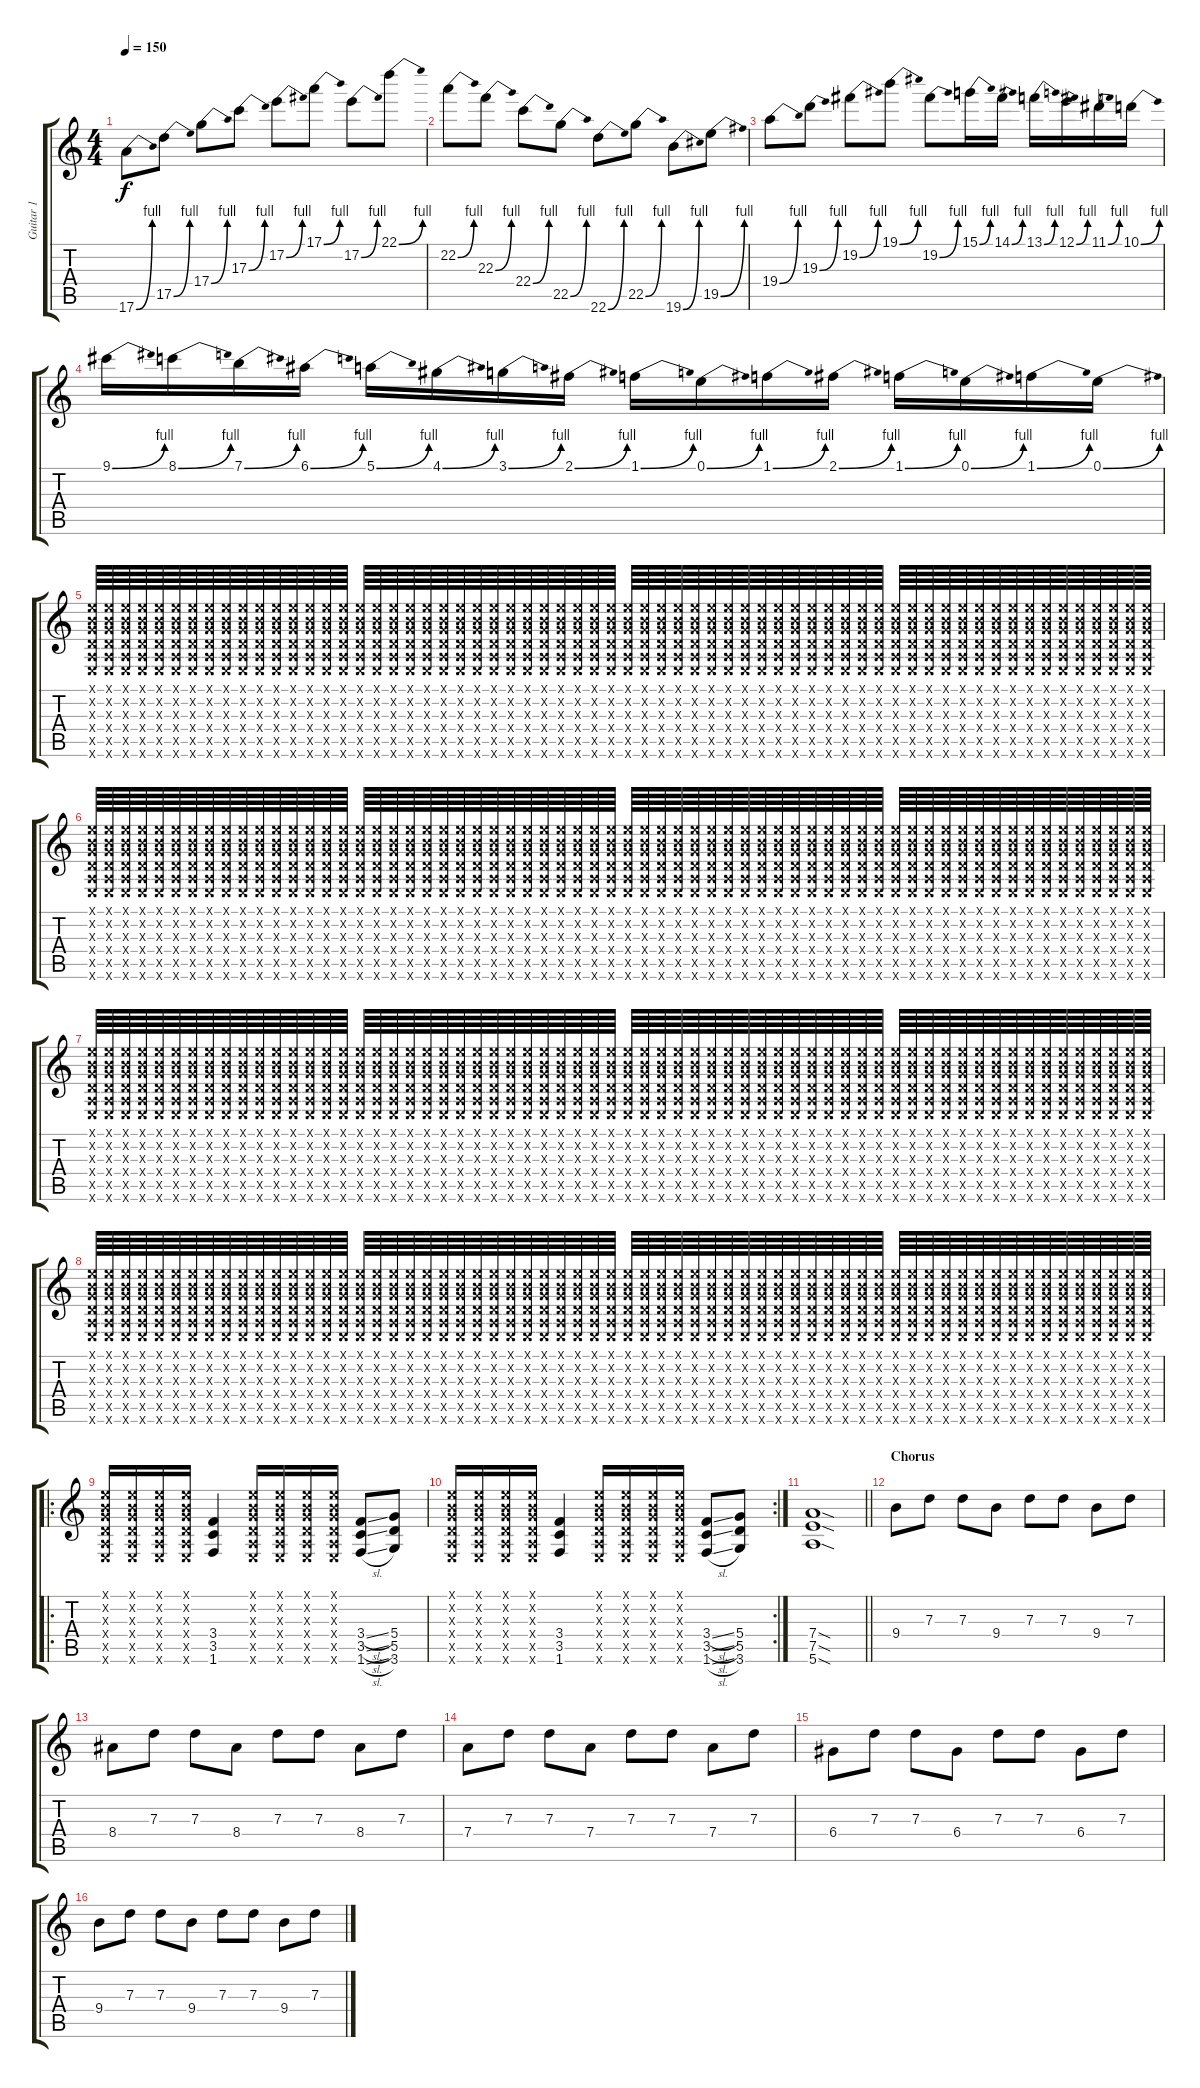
\track ("Guitar 1" "Guitar 1") {instrument distortionguitar}
\staff {score tabs}
\tuning (E4 B3 G3 D3 A2 E2) {hide}
\ts (4 4)
\tempo 150
\clef g2
\ks c
17.6{be (bend 0 0 60 4)}.8{dy f} 17.5{be (bend 0 0 60 4)}.8 17.4{be (bend 0 0 60 4)}.8 17.3{be (bend 0 0 60 4)}.8 17.2{be (bend 0 0 60 4)}.8 17.1{be (bend 0 0 60 4)}.8 17.2{be (bend 0 0 60 4)}.8 22.1{be (bend 0 0 60 4)}.8 |
22.2{be (bend 0 0 60 4)}.8 22.3{be (bend 0 0 60 4)}.8 22.4{be (bend 0 0 60 4)}.8 22.5{be (bend 0 0 60 4)}.8 22.6{be (bend 0 0 60 4)}.8 22.5{be (bend 0 0 60 4)}.8 19.6{be (bend 0 0 60 4)}.8 19.5{be (bend 0 0 60 4)}.8 |
19.4{be (bend 0 0 60 4)}.8 19.3{be (bend 0 0 60 4)}.8 19.2{be (bend 0 0 60 4)}.8 19.1{be (bend 0 0 60 4)}.8 19.2{be (bend 0 0 60 4)}.8 15.1{be (bend 0 0 60 4)}.16 14.1{be (bend 0 0 60 4)}.16 13.1{be (bend 0 0 60 4)}.16 12.1{be (bend 0 0 60 4)}.16 11.1{be (bend 0 0 60 4)}.16 10.1{be (bend 0 0 60 4)}.16 |
9.1{be (bend 0 0 60 4)}.16 8.1{be (bend 0 0 60 4)}.16 7.1{be (bend 0 0 60 4)}.16 6.1{be (bend 0 0 60 4)}.16 5.1{be (bend 0 0 60 4)}.16 4.1{be (bend 0 0 60 4)}.16 3.1{be (bend 0 0 60 4)}.16 2.1{be (bend 0 0 60 4)}.16 1.1{be (bend 0 0 60 4)}.16 0.1{be (bend 0 0 60 4)}.16 1.1{be (bend 0 0 60 4)}.16 2.1{be (bend 0 0 60 4)}.16 1.1{be (bend 0 0 60 4)}.16 0.1{be (bend 0 0 60 4)}.16 1.1{be (bend 0 0 60 4)}.16 0.1{be (bend 0 0 60 4)}.16 |
(0.1{x} 0.2{x} 0.3{x} 0.4{x} 0.5{x} 0.6{x}).64 (0.1{x} 0.2{x} 0.3{x} 0.4{x} 0.5{x} 0.6{x}).64 (0.1{x} 0.2{x} 0.3{x} 0.4{x} 0.5{x} 0.6{x}).64 (0.1{x} 0.2{x} 0.3{x} 0.4{x} 0.5{x} 0.6{x}).64 (0.1{x} 0.2{x} 0.3{x} 0.4{x} 0.5{x} 0.6{x}).64 (0.1{x} 0.2{x} 0.3{x} 0.4{x} 0.5{x} 0.6{x}).64 (0.1{x} 0.2{x} 0.3{x} 0.4{x} 0.5{x} 0.6{x}).64 (0.1{x} 0.2{x} 0.3{x} 0.4{x} 0.5{x} 0.6{x}).64 (0.1{x} 0.2{x} 0.3{x} 0.4{x} 0.5{x} 0.6{x}).64 (0.1{x} 0.2{x} 0.3{x} 0.4{x} 0.5{x} 0.6{x}).64 (0.1{x} 0.2{x} 0.3{x} 0.4{x} 0.5{x} 0.6{x}).64 (0.1{x} 0.2{x} 0.3{x} 0.4{x} 0.5{x} 0.6{x}).64 (0.1{x} 0.2{x} 0.3{x} 0.4{x} 0.5{x} 0.6{x}).64 (0.1{x} 0.2{x} 0.3{x} 0.4{x} 0.5{x} 0.6{x}).64 (0.1{x} 0.2{x} 0.3{x} 0.4{x} 0.5{x} 0.6{x}).64 (0.1{x} 0.2{x} 0.3{x} 0.4{x} 0.5{x} 0.6{x}).64 (0.1{x} 0.2{x} 0.3{x} 0.4{x} 0.5{x} 0.6{x}).64 (0.1{x} 0.2{x} 0.3{x} 0.4{x} 0.5{x} 0.6{x}).64 (0.1{x} 0.2{x} 0.3{x} 0.4{x} 0.5{x} 0.6{x}).64 (0.1{x} 0.2{x} 0.3{x} 0.4{x} 0.5{x} 0.6{x}).64 (0.1{x} 0.2{x} 0.3{x} 0.4{x} 0.5{x} 0.6{x}).64 (0.1{x} 0.2{x} 0.3{x} 0.4{x} 0.5{x} 0.6{x}).64 (0.1{x} 0.2{x} 0.3{x} 0.4{x} 0.5{x} 0.6{x}).64 (0.1{x} 0.2{x} 0.3{x} 0.4{x} 0.5{x} 0.6{x}).64 (0.1{x} 0.2{x} 0.3{x} 0.4{x} 0.5{x} 0.6{x}).64 (0.1{x} 0.2{x} 0.3{x} 0.4{x} 0.5{x} 0.6{x}).64 (0.1{x} 0.2{x} 0.3{x} 0.4{x} 0.5{x} 0.6{x}).64 (0.1{x} 0.2{x} 0.3{x} 0.4{x} 0.5{x} 0.6{x}).64 (0.1{x} 0.2{x} 0.3{x} 0.4{x} 0.5{x} 0.6{x}).64 (0.1{x} 0.2{x} 0.3{x} 0.4{x} 0.5{x} 0.6{x}).64 (0.1{x} 0.2{x} 0.3{x} 0.4{x} 0.5{x} 0.6{x}).64 (0.1{x} 0.2{x} 0.3{x} 0.4{x} 0.5{x} 0.6{x}).64 (0.1{x} 0.2{x} 0.3{x} 0.4{x} 0.5{x} 0.6{x}).64 (0.1{x} 0.2{x} 0.3{x} 0.4{x} 0.5{x} 0.6{x}).64 (0.1{x} 0.2{x} 0.3{x} 0.4{x} 0.5{x} 0.6{x}).64 (0.1{x} 0.2{x} 0.3{x} 0.4{x} 0.5{x} 0.6{x}).64 (0.1{x} 0.2{x} 0.3{x} 0.4{x} 0.5{x} 0.6{x}).64 (0.1{x} 0.2{x} 0.3{x} 0.4{x} 0.5{x} 0.6{x}).64 (0.1{x} 0.2{x} 0.3{x} 0.4{x} 0.5{x} 0.6{x}).64 (0.1{x} 0.2{x} 0.3{x} 0.4{x} 0.5{x} 0.6{x}).64 (0.1{x} 0.2{x} 0.3{x} 0.4{x} 0.5{x} 0.6{x}).64 (0.1{x} 0.2{x} 0.3{x} 0.4{x} 0.5{x} 0.6{x}).64 (0.1{x} 0.2{x} 0.3{x} 0.4{x} 0.5{x} 0.6{x}).64 (0.1{x} 0.2{x} 0.3{x} 0.4{x} 0.5{x} 0.6{x}).64 (0.1{x} 0.2{x} 0.3{x} 0.4{x} 0.5{x} 0.6{x}).64 (0.1{x} 0.2{x} 0.3{x} 0.4{x} 0.5{x} 0.6{x}).64 (0.1{x} 0.2{x} 0.3{x} 0.4{x} 0.5{x} 0.6{x}).64 (0.1{x} 0.2{x} 0.3{x} 0.4{x} 0.5{x} 0.6{x}).64 (0.1{x} 0.2{x} 0.3{x} 0.4{x} 0.5{x} 0.6{x}).64 (0.1{x} 0.2{x} 0.3{x} 0.4{x} 0.5{x} 0.6{x}).64 (0.1{x} 0.2{x} 0.3{x} 0.4{x} 0.5{x} 0.6{x}).64 (0.1{x} 0.2{x} 0.3{x} 0.4{x} 0.5{x} 0.6{x}).64 (0.1{x} 0.2{x} 0.3{x} 0.4{x} 0.5{x} 0.6{x}).64 (0.1{x} 0.2{x} 0.3{x} 0.4{x} 0.5{x} 0.6{x}).64 (0.1{x} 0.2{x} 0.3{x} 0.4{x} 0.5{x} 0.6{x}).64 (0.1{x} 0.2{x} 0.3{x} 0.4{x} 0.5{x} 0.6{x}).64 (0.1{x} 0.2{x} 0.3{x} 0.4{x} 0.5{x} 0.6{x}).64 (0.1{x} 0.2{x} 0.3{x} 0.4{x} 0.5{x} 0.6{x}).64 (0.1{x} 0.2{x} 0.3{x} 0.4{x} 0.5{x} 0.6{x}).64 (0.1{x} 0.2{x} 0.3{x} 0.4{x} 0.5{x} 0.6{x}).64 (0.1{x} 0.2{x} 0.3{x} 0.4{x} 0.5{x} 0.6{x}).64 (0.1{x} 0.2{x} 0.3{x} 0.4{x} 0.5{x} 0.6{x}).64 (0.1{x} 0.2{x} 0.3{x} 0.4{x} 0.5{x} 0.6{x}).64 (0.1{x} 0.2{x} 0.3{x} 0.4{x} 0.5{x} 0.6{x}).64 |
(0.1{x} 0.2{x} 0.3{x} 0.4{x} 0.5{x} 0.6{x}).64 (0.1{x} 0.2{x} 0.3{x} 0.4{x} 0.5{x} 0.6{x}).64 (0.1{x} 0.2{x} 0.3{x} 0.4{x} 0.5{x} 0.6{x}).64 (0.1{x} 0.2{x} 0.3{x} 0.4{x} 0.5{x} 0.6{x}).64 (0.1{x} 0.2{x} 0.3{x} 0.4{x} 0.5{x} 0.6{x}).64 (0.1{x} 0.2{x} 0.3{x} 0.4{x} 0.5{x} 0.6{x}).64 (0.1{x} 0.2{x} 0.3{x} 0.4{x} 0.5{x} 0.6{x}).64 (0.1{x} 0.2{x} 0.3{x} 0.4{x} 0.5{x} 0.6{x}).64 (0.1{x} 0.2{x} 0.3{x} 0.4{x} 0.5{x} 0.6{x}).64 (0.1{x} 0.2{x} 0.3{x} 0.4{x} 0.5{x} 0.6{x}).64 (0.1{x} 0.2{x} 0.3{x} 0.4{x} 0.5{x} 0.6{x}).64 (0.1{x} 0.2{x} 0.3{x} 0.4{x} 0.5{x} 0.6{x}).64 (0.1{x} 0.2{x} 0.3{x} 0.4{x} 0.5{x} 0.6{x}).64 (0.1{x} 0.2{x} 0.3{x} 0.4{x} 0.5{x} 0.6{x}).64 (0.1{x} 0.2{x} 0.3{x} 0.4{x} 0.5{x} 0.6{x}).64 (0.1{x} 0.2{x} 0.3{x} 0.4{x} 0.5{x} 0.6{x}).64 (0.1{x} 0.2{x} 0.3{x} 0.4{x} 0.5{x} 0.6{x}).64 (0.1{x} 0.2{x} 0.3{x} 0.4{x} 0.5{x} 0.6{x}).64 (0.1{x} 0.2{x} 0.3{x} 0.4{x} 0.5{x} 0.6{x}).64 (0.1{x} 0.2{x} 0.3{x} 0.4{x} 0.5{x} 0.6{x}).64 (0.1{x} 0.2{x} 0.3{x} 0.4{x} 0.5{x} 0.6{x}).64 (0.1{x} 0.2{x} 0.3{x} 0.4{x} 0.5{x} 0.6{x}).64 (0.1{x} 0.2{x} 0.3{x} 0.4{x} 0.5{x} 0.6{x}).64 (0.1{x} 0.2{x} 0.3{x} 0.4{x} 0.5{x} 0.6{x}).64 (0.1{x} 0.2{x} 0.3{x} 0.4{x} 0.5{x} 0.6{x}).64 (0.1{x} 0.2{x} 0.3{x} 0.4{x} 0.5{x} 0.6{x}).64 (0.1{x} 0.2{x} 0.3{x} 0.4{x} 0.5{x} 0.6{x}).64 (0.1{x} 0.2{x} 0.3{x} 0.4{x} 0.5{x} 0.6{x}).64 (0.1{x} 0.2{x} 0.3{x} 0.4{x} 0.5{x} 0.6{x}).64 (0.1{x} 0.2{x} 0.3{x} 0.4{x} 0.5{x} 0.6{x}).64 (0.1{x} 0.2{x} 0.3{x} 0.4{x} 0.5{x} 0.6{x}).64 (0.1{x} 0.2{x} 0.3{x} 0.4{x} 0.5{x} 0.6{x}).64 (0.1{x} 0.2{x} 0.3{x} 0.4{x} 0.5{x} 0.6{x}).64 (0.1{x} 0.2{x} 0.3{x} 0.4{x} 0.5{x} 0.6{x}).64 (0.1{x} 0.2{x} 0.3{x} 0.4{x} 0.5{x} 0.6{x}).64 (0.1{x} 0.2{x} 0.3{x} 0.4{x} 0.5{x} 0.6{x}).64 (0.1{x} 0.2{x} 0.3{x} 0.4{x} 0.5{x} 0.6{x}).64 (0.1{x} 0.2{x} 0.3{x} 0.4{x} 0.5{x} 0.6{x}).64 (0.1{x} 0.2{x} 0.3{x} 0.4{x} 0.5{x} 0.6{x}).64 (0.1{x} 0.2{x} 0.3{x} 0.4{x} 0.5{x} 0.6{x}).64 (0.1{x} 0.2{x} 0.3{x} 0.4{x} 0.5{x} 0.6{x}).64 (0.1{x} 0.2{x} 0.3{x} 0.4{x} 0.5{x} 0.6{x}).64 (0.1{x} 0.2{x} 0.3{x} 0.4{x} 0.5{x} 0.6{x}).64 (0.1{x} 0.2{x} 0.3{x} 0.4{x} 0.5{x} 0.6{x}).64 (0.1{x} 0.2{x} 0.3{x} 0.4{x} 0.5{x} 0.6{x}).64 (0.1{x} 0.2{x} 0.3{x} 0.4{x} 0.5{x} 0.6{x}).64 (0.1{x} 0.2{x} 0.3{x} 0.4{x} 0.5{x} 0.6{x}).64 (0.1{x} 0.2{x} 0.3{x} 0.4{x} 0.5{x} 0.6{x}).64 (0.1{x} 0.2{x} 0.3{x} 0.4{x} 0.5{x} 0.6{x}).64 (0.1{x} 0.2{x} 0.3{x} 0.4{x} 0.5{x} 0.6{x}).64 (0.1{x} 0.2{x} 0.3{x} 0.4{x} 0.5{x} 0.6{x}).64 (0.1{x} 0.2{x} 0.3{x} 0.4{x} 0.5{x} 0.6{x}).64 (0.1{x} 0.2{x} 0.3{x} 0.4{x} 0.5{x} 0.6{x}).64 (0.1{x} 0.2{x} 0.3{x} 0.4{x} 0.5{x} 0.6{x}).64 (0.1{x} 0.2{x} 0.3{x} 0.4{x} 0.5{x} 0.6{x}).64 (0.1{x} 0.2{x} 0.3{x} 0.4{x} 0.5{x} 0.6{x}).64 (0.1{x} 0.2{x} 0.3{x} 0.4{x} 0.5{x} 0.6{x}).64 (0.1{x} 0.2{x} 0.3{x} 0.4{x} 0.5{x} 0.6{x}).64 (0.1{x} 0.2{x} 0.3{x} 0.4{x} 0.5{x} 0.6{x}).64 (0.1{x} 0.2{x} 0.3{x} 0.4{x} 0.5{x} 0.6{x}).64 (0.1{x} 0.2{x} 0.3{x} 0.4{x} 0.5{x} 0.6{x}).64 (0.1{x} 0.2{x} 0.3{x} 0.4{x} 0.5{x} 0.6{x}).64 (0.1{x} 0.2{x} 0.3{x} 0.4{x} 0.5{x} 0.6{x}).64 (0.1{x} 0.2{x} 0.3{x} 0.4{x} 0.5{x} 0.6{x}).64 |
(0.1{x} 0.2{x} 0.3{x} 0.4{x} 0.5{x} 0.6{x}).64 (0.1{x} 0.2{x} 0.3{x} 0.4{x} 0.5{x} 0.6{x}).64 (0.1{x} 0.2{x} 0.3{x} 0.4{x} 0.5{x} 0.6{x}).64 (0.1{x} 0.2{x} 0.3{x} 0.4{x} 0.5{x} 0.6{x}).64 (0.1{x} 0.2{x} 0.3{x} 0.4{x} 0.5{x} 0.6{x}).64 (0.1{x} 0.2{x} 0.3{x} 0.4{x} 0.5{x} 0.6{x}).64 (0.1{x} 0.2{x} 0.3{x} 0.4{x} 0.5{x} 0.6{x}).64 (0.1{x} 0.2{x} 0.3{x} 0.4{x} 0.5{x} 0.6{x}).64 (0.1{x} 0.2{x} 0.3{x} 0.4{x} 0.5{x} 0.6{x}).64 (0.1{x} 0.2{x} 0.3{x} 0.4{x} 0.5{x} 0.6{x}).64 (0.1{x} 0.2{x} 0.3{x} 0.4{x} 0.5{x} 0.6{x}).64 (0.1{x} 0.2{x} 0.3{x} 0.4{x} 0.5{x} 0.6{x}).64 (0.1{x} 0.2{x} 0.3{x} 0.4{x} 0.5{x} 0.6{x}).64 (0.1{x} 0.2{x} 0.3{x} 0.4{x} 0.5{x} 0.6{x}).64 (0.1{x} 0.2{x} 0.3{x} 0.4{x} 0.5{x} 0.6{x}).64 (0.1{x} 0.2{x} 0.3{x} 0.4{x} 0.5{x} 0.6{x}).64 (0.1{x} 0.2{x} 0.3{x} 0.4{x} 0.5{x} 0.6{x}).64 (0.1{x} 0.2{x} 0.3{x} 0.4{x} 0.5{x} 0.6{x}).64 (0.1{x} 0.2{x} 0.3{x} 0.4{x} 0.5{x} 0.6{x}).64 (0.1{x} 0.2{x} 0.3{x} 0.4{x} 0.5{x} 0.6{x}).64 (0.1{x} 0.2{x} 0.3{x} 0.4{x} 0.5{x} 0.6{x}).64 (0.1{x} 0.2{x} 0.3{x} 0.4{x} 0.5{x} 0.6{x}).64 (0.1{x} 0.2{x} 0.3{x} 0.4{x} 0.5{x} 0.6{x}).64 (0.1{x} 0.2{x} 0.3{x} 0.4{x} 0.5{x} 0.6{x}).64 (0.1{x} 0.2{x} 0.3{x} 0.4{x} 0.5{x} 0.6{x}).64 (0.1{x} 0.2{x} 0.3{x} 0.4{x} 0.5{x} 0.6{x}).64 (0.1{x} 0.2{x} 0.3{x} 0.4{x} 0.5{x} 0.6{x}).64 (0.1{x} 0.2{x} 0.3{x} 0.4{x} 0.5{x} 0.6{x}).64 (0.1{x} 0.2{x} 0.3{x} 0.4{x} 0.5{x} 0.6{x}).64 (0.1{x} 0.2{x} 0.3{x} 0.4{x} 0.5{x} 0.6{x}).64 (0.1{x} 0.2{x} 0.3{x} 0.4{x} 0.5{x} 0.6{x}).64 (0.1{x} 0.2{x} 0.3{x} 0.4{x} 0.5{x} 0.6{x}).64 (0.1{x} 0.2{x} 0.3{x} 0.4{x} 0.5{x} 0.6{x}).64 (0.1{x} 0.2{x} 0.3{x} 0.4{x} 0.5{x} 0.6{x}).64 (0.1{x} 0.2{x} 0.3{x} 0.4{x} 0.5{x} 0.6{x}).64 (0.1{x} 0.2{x} 0.3{x} 0.4{x} 0.5{x} 0.6{x}).64 (0.1{x} 0.2{x} 0.3{x} 0.4{x} 0.5{x} 0.6{x}).64 (0.1{x} 0.2{x} 0.3{x} 0.4{x} 0.5{x} 0.6{x}).64 (0.1{x} 0.2{x} 0.3{x} 0.4{x} 0.5{x} 0.6{x}).64 (0.1{x} 0.2{x} 0.3{x} 0.4{x} 0.5{x} 0.6{x}).64 (0.1{x} 0.2{x} 0.3{x} 0.4{x} 0.5{x} 0.6{x}).64 (0.1{x} 0.2{x} 0.3{x} 0.4{x} 0.5{x} 0.6{x}).64 (0.1{x} 0.2{x} 0.3{x} 0.4{x} 0.5{x} 0.6{x}).64 (0.1{x} 0.2{x} 0.3{x} 0.4{x} 0.5{x} 0.6{x}).64 (0.1{x} 0.2{x} 0.3{x} 0.4{x} 0.5{x} 0.6{x}).64 (0.1{x} 0.2{x} 0.3{x} 0.4{x} 0.5{x} 0.6{x}).64 (0.1{x} 0.2{x} 0.3{x} 0.4{x} 0.5{x} 0.6{x}).64 (0.1{x} 0.2{x} 0.3{x} 0.4{x} 0.5{x} 0.6{x}).64 (0.1{x} 0.2{x} 0.3{x} 0.4{x} 0.5{x} 0.6{x}).64 (0.1{x} 0.2{x} 0.3{x} 0.4{x} 0.5{x} 0.6{x}).64 (0.1{x} 0.2{x} 0.3{x} 0.4{x} 0.5{x} 0.6{x}).64 (0.1{x} 0.2{x} 0.3{x} 0.4{x} 0.5{x} 0.6{x}).64 (0.1{x} 0.2{x} 0.3{x} 0.4{x} 0.5{x} 0.6{x}).64 (0.1{x} 0.2{x} 0.3{x} 0.4{x} 0.5{x} 0.6{x}).64 (0.1{x} 0.2{x} 0.3{x} 0.4{x} 0.5{x} 0.6{x}).64 (0.1{x} 0.2{x} 0.3{x} 0.4{x} 0.5{x} 0.6{x}).64 (0.1{x} 0.2{x} 0.3{x} 0.4{x} 0.5{x} 0.6{x}).64 (0.1{x} 0.2{x} 0.3{x} 0.4{x} 0.5{x} 0.6{x}).64 (0.1{x} 0.2{x} 0.3{x} 0.4{x} 0.5{x} 0.6{x}).64 (0.1{x} 0.2{x} 0.3{x} 0.4{x} 0.5{x} 0.6{x}).64 (0.1{x} 0.2{x} 0.3{x} 0.4{x} 0.5{x} 0.6{x}).64 (0.1{x} 0.2{x} 0.3{x} 0.4{x} 0.5{x} 0.6{x}).64 (0.1{x} 0.2{x} 0.3{x} 0.4{x} 0.5{x} 0.6{x}).64 (0.1{x} 0.2{x} 0.3{x} 0.4{x} 0.5{x} 0.6{x}).64 |
(0.1{x} 0.2{x} 0.3{x} 0.4{x} 0.5{x} 0.6{x}).64 (0.1{x} 0.2{x} 0.3{x} 0.4{x} 0.5{x} 0.6{x}).64 (0.1{x} 0.2{x} 0.3{x} 0.4{x} 0.5{x} 0.6{x}).64 (0.1{x} 0.2{x} 0.3{x} 0.4{x} 0.5{x} 0.6{x}).64 (0.1{x} 0.2{x} 0.3{x} 0.4{x} 0.5{x} 0.6{x}).64 (0.1{x} 0.2{x} 0.3{x} 0.4{x} 0.5{x} 0.6{x}).64 (0.1{x} 0.2{x} 0.3{x} 0.4{x} 0.5{x} 0.6{x}).64 (0.1{x} 0.2{x} 0.3{x} 0.4{x} 0.5{x} 0.6{x}).64 (0.1{x} 0.2{x} 0.3{x} 0.4{x} 0.5{x} 0.6{x}).64 (0.1{x} 0.2{x} 0.3{x} 0.4{x} 0.5{x} 0.6{x}).64 (0.1{x} 0.2{x} 0.3{x} 0.4{x} 0.5{x} 0.6{x}).64 (0.1{x} 0.2{x} 0.3{x} 0.4{x} 0.5{x} 0.6{x}).64 (0.1{x} 0.2{x} 0.3{x} 0.4{x} 0.5{x} 0.6{x}).64 (0.1{x} 0.2{x} 0.3{x} 0.4{x} 0.5{x} 0.6{x}).64 (0.1{x} 0.2{x} 0.3{x} 0.4{x} 0.5{x} 0.6{x}).64 (0.1{x} 0.2{x} 0.3{x} 0.4{x} 0.5{x} 0.6{x}).64 (0.1{x} 0.2{x} 0.3{x} 0.4{x} 0.5{x} 0.6{x}).64 (0.1{x} 0.2{x} 0.3{x} 0.4{x} 0.5{x} 0.6{x}).64 (0.1{x} 0.2{x} 0.3{x} 0.4{x} 0.5{x} 0.6{x}).64 (0.1{x} 0.2{x} 0.3{x} 0.4{x} 0.5{x} 0.6{x}).64 (0.1{x} 0.2{x} 0.3{x} 0.4{x} 0.5{x} 0.6{x}).64 (0.1{x} 0.2{x} 0.3{x} 0.4{x} 0.5{x} 0.6{x}).64 (0.1{x} 0.2{x} 0.3{x} 0.4{x} 0.5{x} 0.6{x}).64 (0.1{x} 0.2{x} 0.3{x} 0.4{x} 0.5{x} 0.6{x}).64 (0.1{x} 0.2{x} 0.3{x} 0.4{x} 0.5{x} 0.6{x}).64 (0.1{x} 0.2{x} 0.3{x} 0.4{x} 0.5{x} 0.6{x}).64 (0.1{x} 0.2{x} 0.3{x} 0.4{x} 0.5{x} 0.6{x}).64 (0.1{x} 0.2{x} 0.3{x} 0.4{x} 0.5{x} 0.6{x}).64 (0.1{x} 0.2{x} 0.3{x} 0.4{x} 0.5{x} 0.6{x}).64 (0.1{x} 0.2{x} 0.3{x} 0.4{x} 0.5{x} 0.6{x}).64 (0.1{x} 0.2{x} 0.3{x} 0.4{x} 0.5{x} 0.6{x}).64 (0.1{x} 0.2{x} 0.3{x} 0.4{x} 0.5{x} 0.6{x}).64 (0.1{x} 0.2{x} 0.3{x} 0.4{x} 0.5{x} 0.6{x}).64 (0.1{x} 0.2{x} 0.3{x} 0.4{x} 0.5{x} 0.6{x}).64 (0.1{x} 0.2{x} 0.3{x} 0.4{x} 0.5{x} 0.6{x}).64 (0.1{x} 0.2{x} 0.3{x} 0.4{x} 0.5{x} 0.6{x}).64 (0.1{x} 0.2{x} 0.3{x} 0.4{x} 0.5{x} 0.6{x}).64 (0.1{x} 0.2{x} 0.3{x} 0.4{x} 0.5{x} 0.6{x}).64 (0.1{x} 0.2{x} 0.3{x} 0.4{x} 0.5{x} 0.6{x}).64 (0.1{x} 0.2{x} 0.3{x} 0.4{x} 0.5{x} 0.6{x}).64 (0.1{x} 0.2{x} 0.3{x} 0.4{x} 0.5{x} 0.6{x}).64 (0.1{x} 0.2{x} 0.3{x} 0.4{x} 0.5{x} 0.6{x}).64 (0.1{x} 0.2{x} 0.3{x} 0.4{x} 0.5{x} 0.6{x}).64 (0.1{x} 0.2{x} 0.3{x} 0.4{x} 0.5{x} 0.6{x}).64 (0.1{x} 0.2{x} 0.3{x} 0.4{x} 0.5{x} 0.6{x}).64 (0.1{x} 0.2{x} 0.3{x} 0.4{x} 0.5{x} 0.6{x}).64 (0.1{x} 0.2{x} 0.3{x} 0.4{x} 0.5{x} 0.6{x}).64 (0.1{x} 0.2{x} 0.3{x} 0.4{x} 0.5{x} 0.6{x}).64 (0.1{x} 0.2{x} 0.3{x} 0.4{x} 0.5{x} 0.6{x}).64 (0.1{x} 0.2{x} 0.3{x} 0.4{x} 0.5{x} 0.6{x}).64 (0.1{x} 0.2{x} 0.3{x} 0.4{x} 0.5{x} 0.6{x}).64 (0.1{x} 0.2{x} 0.3{x} 0.4{x} 0.5{x} 0.6{x}).64 (0.1{x} 0.2{x} 0.3{x} 0.4{x} 0.5{x} 0.6{x}).64 (0.1{x} 0.2{x} 0.3{x} 0.4{x} 0.5{x} 0.6{x}).64 (0.1{x} 0.2{x} 0.3{x} 0.4{x} 0.5{x} 0.6{x}).64 (0.1{x} 0.2{x} 0.3{x} 0.4{x} 0.5{x} 0.6{x}).64 (0.1{x} 0.2{x} 0.3{x} 0.4{x} 0.5{x} 0.6{x}).64 (0.1{x} 0.2{x} 0.3{x} 0.4{x} 0.5{x} 0.6{x}).64 (0.1{x} 0.2{x} 0.3{x} 0.4{x} 0.5{x} 0.6{x}).64 (0.1{x} 0.2{x} 0.3{x} 0.4{x} 0.5{x} 0.6{x}).64 (0.1{x} 0.2{x} 0.3{x} 0.4{x} 0.5{x} 0.6{x}).64 (0.1{x} 0.2{x} 0.3{x} 0.4{x} 0.5{x} 0.6{x}).64 (0.1{x} 0.2{x} 0.3{x} 0.4{x} 0.5{x} 0.6{x}).64 (0.1{x} 0.2{x} 0.3{x} 0.4{x} 0.5{x} 0.6{x}).64 |
\ro
(0.1{x} 0.2{x} 0.3{x} 0.4{x} 0.5{x} 0.6{x}).16 (0.1{x} 0.2{x} 0.3{x} 0.4{x} 0.5{x} 0.6{x}).16 (0.1{x} 0.2{x} 0.3{x} 0.4{x} 0.5{x} 0.6{x}).16 (0.1{x} 0.2{x} 0.3{x} 0.4{x} 0.5{x} 0.6{x}).16 (3.4 3.5 1.6).4 (0.1{x} 0.2{x} 0.3{x} 0.4{x} 0.5{x} 0.6{x}).16 (0.1{x} 0.2{x} 0.3{x} 0.4{x} 0.5{x} 0.6{x}).16 (0.1{x} 0.2{x} 0.3{x} 0.4{x} 0.5{x} 0.6{x}).16 (0.1{x} 0.2{x} 0.3{x} 0.4{x} 0.5{x} 0.6{x}).16 (3.4{sl} 3.5{sl} 1.6{sl}).8 (5.4 5.5 3.6).8 |
\rc 2
(0.1{x} 0.2{x} 0.3{x} 0.4{x} 0.5{x} 0.6{x}).16 (0.1{x} 0.2{x} 0.3{x} 0.4{x} 0.5{x} 0.6{x}).16 (0.1{x} 0.2{x} 0.3{x} 0.4{x} 0.5{x} 0.6{x}).16 (0.1{x} 0.2{x} 0.3{x} 0.4{x} 0.5{x} 0.6{x}).16 (3.4 3.5 1.6).4 (0.1{x} 0.2{x} 0.3{x} 0.4{x} 0.5{x} 0.6{x}).16 (0.1{x} 0.2{x} 0.3{x} 0.4{x} 0.5{x} 0.6{x}).16 (0.1{x} 0.2{x} 0.3{x} 0.4{x} 0.5{x} 0.6{x}).16 (0.1{x} 0.2{x} 0.3{x} 0.4{x} 0.5{x} 0.6{x}).16 (3.4{sl} 3.5{sl} 1.6{sl}).8 (5.4 5.5 3.6).8 |
\barLineRight lightlight
(7.4{sod} 7.5{sod} 5.6{sod}).1 |
\section ("" "Chorus")
9.4.8 7.3.8 7.3.8 9.4.8 7.3.8 7.3.8 9.4.8 7.3.8 |
8.4.8 7.3.8 7.3.8 8.4.8 7.3.8 7.3.8 8.4.8 7.3.8 |
7.4.8 7.3.8 7.3.8 7.4.8 7.3.8 7.3.8 7.4.8 7.3.8 |
6.4.8 7.3.8 7.3.8 6.4.8 7.3.8 7.3.8 6.4.8 7.3.8 |
9.4.8 7.3.8 7.3.8 9.4.8 7.3.8 7.3.8 9.4.8 7.3.8
